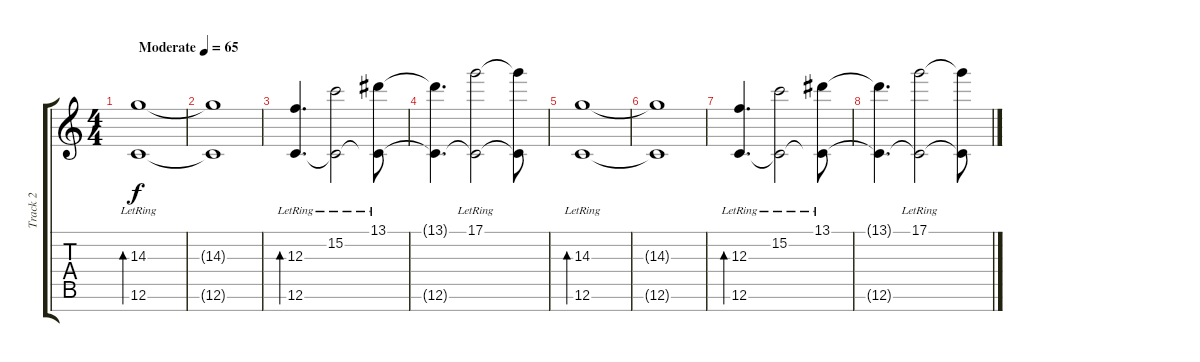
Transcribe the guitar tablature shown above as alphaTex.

\track ("Track 2" "Track 2") {instrument electricgrandpiano}
\staff {score tabs}
\tuning (D5 A4 F4 C4 G3 C3 G2) {hide}
\ts (4 4)
\tempo (65 "Moderate")
\clef g2
\ks c
(14.3{lr} 12.6{lr}).1{bd 240 dy f instrument electricgrandpiano} |
(14.3{t} 12.6{t}).1 |
(12.3 12.6{lr}).4{d bd 240} (15.2{lr} 12.6{t}).2 (13.1{lr} 12.6{t}).8 |
(13.1{t} 12.6{t}).4{d} (17.1{lr} 12.6{t}).2 (17.1{t} 12.6{t}).8 |
(14.3{lr} 12.6{lr}).1{bd 240} |
(14.3{t} 12.6{t}).1 |
(12.3 12.6{lr}).4{d bd 240} (15.2{lr} 12.6{t}).2 (13.1{lr} 12.6{t}).8 |
(13.1{t} 12.6{t}).4{d} (17.1{lr} 12.6{t}).2 (17.1{t} 12.6{t}).8
